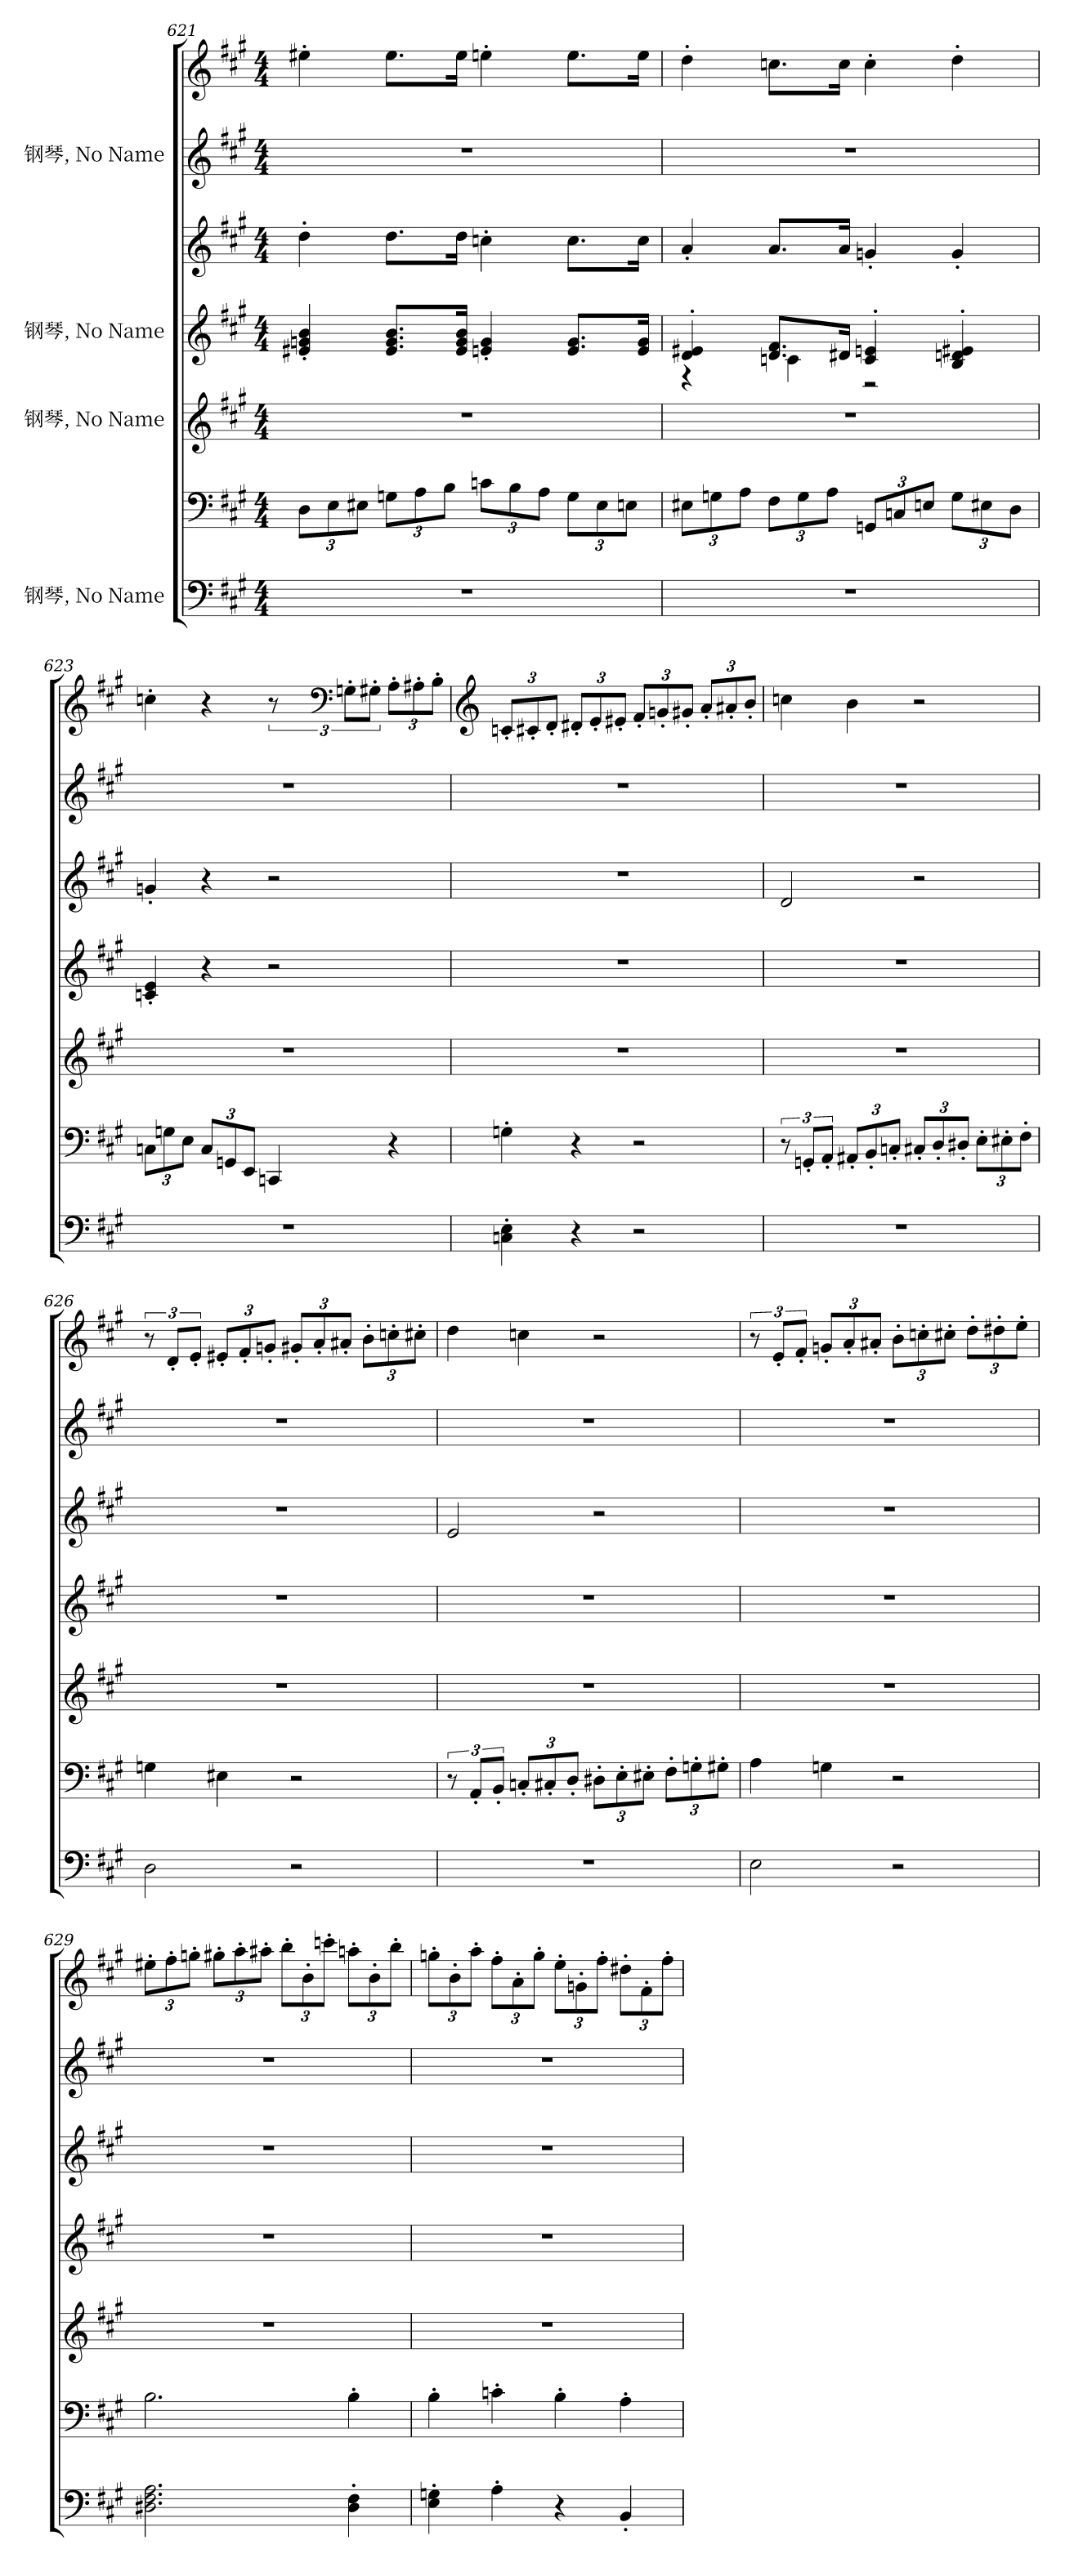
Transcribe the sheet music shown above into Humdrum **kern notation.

**kern	**kern	**kern	**kern	**kern	**kern	**kern
*part4	*part4	*part3	*part2	*part2	*part1	*part1
*staff7	*staff6	*staff5	*staff4	*staff3	*staff2	*staff1
*I"钢琴, No Name	*	*I"钢琴, No Name	*I"钢琴, No Name	*	*I"钢琴, No Name	*
!!LO:PB:g=z
*clefF4	*clefF4	*clefG2	*clefG2	*clefG2	*clefG2	*clefG2
*k[f#c#g#]	*k[f#c#g#]	*k[f#c#g#]	*k[f#c#g#]	*k[f#c#g#]	*k[f#c#g#]	*k[f#c#g#]
*M4/4	*M4/4	*M4/4	*M4/4	*M4/4	*M4/4	*M4/4
*MM136	*MM136	*MM136	*MM136	*MM136	*MM136	*MM136
*	*Xbrackettup	*	*	*	*	*
=621	=621	=621	=621	=621	=621	=621
1r	12D\L	1r	4e#X/' 4gn/' 4b/'	4dd'\	1r	4ee#X'\
.	12E\	.	.	.	.	.
.	12E#X\J	.	.	.	.	.
.	12Gn\L	.	8.e#/ 8.g/ 8.b/L	8.dd\L	.	8.ee#\L
.	12A\	.	.	.	.	.
.	12B\J	.	.	.	.	.
.	.	.	16e#/ 16g/ 16b/Jk	16dd\Jk	.	16ee#\Jk
.	12cn\L	.	4en/' 4g/'	4ccn'\	.	4een'\
.	12B\	.	.	.	.	.
.	12A\J	.	.	.	.	.
.	12G\L	.	8.e/ 8.g/L	8.cc\L	.	8.ee\L
.	12E#\	.	.	.	.	.
.	12En\J	.	.	.	.	.
.	.	.	16e/ 16g/Jk	16cc\Jk	.	16ee\Jk
=622	=622	=622	=622	=622	=622	=622
*	*	*	*^	*	*	*
1r	12E#X\L	1r	4d/' 4e#X/'	4r	4a'/	1r	4dd'\
.	12Gn\	.	.	.	.	.	.
.	12A\J	.	.	.	.	.	.
.	12F#\L	.	8.d/ 8.f#/L	4cn\	8.a/L	.	8.ccn\L
.	12G\	.	.	.	.	.	.
.	12A\J	.	.	.	.	.	.
.	.	.	16d#X/Jk	.	16a/Jk	.	16cc\Jk
.	12GGn/L	.	4c/' 4en/'	2r	4gn'/	.	4cc'\
.	12Cn/	.	.	.	.	.	.
.	12En/J	.	.	.	.	.	.
.	12G\L	.	4B/' 4dn/' 4e#X/'	.	4g'/	.	4dd'\
.	12E#X\	.	.	.	.	.	.
.	12D\J	.	.	.	.	.	.
*	*	*	*v	*v	*	*	*
!!LO:PB:g=z
=623	=623	=623	=623	=623	=623	=623
1r	12Cn\L	1r	4cn/' 4e/'	4gn'/	1r	4ccn'\
.	12Gn\	.	.	.	.	.
.	12E\J	.	.	.	.	.
.	12C/L	.	4r	4r	.	4r
.	12GGn/	.	.	.	.	.
.	12EE/J	.	.	.	.	.
*	*	*	*	*	*	*MM130
.	4CCn/	.	2r	2r	.	12r
*	*	*	*	*	*	*clefF4
.	.	.	.	.	.	12Gn'\L
.	.	.	.	.	.	12G#X'\J
*	*	*	*	*	*	*Xbrackettup
.	4r	.	.	.	.	12A'\L
.	.	.	.	.	.	12A#X'\
.	.	.	.	.	.	12B'\J
=624	=624	=624	=624	=624	=624	=624
*	*	*	*	*	*	*clefG2
4Cn\' 4E\'	4Gn'\	1r	1r	1r	1r	12cn'/L
.	.	.	.	.	.	12c#X'/
.	.	.	.	.	.	12d'/J
4r	4r	.	.	.	.	12d#X'/L
.	.	.	.	.	.	12e'/
.	.	.	.	.	.	12e#X'/J
2r	2r	.	.	.	.	12f#'/L
.	.	.	.	.	.	12gn'/
.	.	.	.	.	.	12g#X'/J
.	.	.	.	.	.	12a'/L
.	.	.	.	.	.	12a#X'/
.	.	.	.	.	.	12b'/J
!!LO:PB:g=z
=625	=625	=625	=625	=625	=625	=625
*	*brackettup	*	*	*	*	*
1r	12r	1r	1r	2d/	1r	4ccn\
.	12GGn'/L	.	.	.	.	.
.	12AA'/J	.	.	.	.	.
*	*Xbrackettup	*	*	*	*	*
.	12AA#X'/L	.	.	.	.	4b\
.	12BB'/	.	.	.	.	.
.	12Cn'/J	.	.	.	.	.
.	12C#X'/L	.	.	2r	.	2r
.	12D'/	.	.	.	.	.
.	12D#X'/J	.	.	.	.	.
.	12E'\L	.	.	.	.	.
.	12E#X'\	.	.	.	.	.
.	12F#'\J	.	.	.	.	.
=626	=626	=626	=626	=626	=626	=626
*	*	*	*	*	*	*brackettup
2D\	4Gn\	1r	1r	1r	1r	12r
.	.	.	.	.	.	12d'/L
.	.	.	.	.	.	12e'/J
*	*	*	*	*	*	*Xbrackettup
.	4E#X\	.	.	.	.	12e#X'/L
.	.	.	.	.	.	12f#'/
.	.	.	.	.	.	12gn'/J
2r	2r	.	.	.	.	12g#X'/L
.	.	.	.	.	.	12a'/
.	.	.	.	.	.	12a#X'/J
.	.	.	.	.	.	12b'\L
.	.	.	.	.	.	12ccn'\
.	.	.	.	.	.	12cc#X'\J
!!LO:PB:g=z
=627	=627	=627	=627	=627	=627	=627
*	*brackettup	*	*	*	*	*
1r	12r	1r	1r	2e/	1r	4dd\
.	12AA'/L	.	.	.	.	.
.	12BB'/J	.	.	.	.	.
*	*Xbrackettup	*	*	*	*	*
.	12Cn'/L	.	.	.	.	4ccn\
.	12C#X'/	.	.	.	.	.
.	12D'/J	.	.	.	.	.
.	12D#X'\L	.	.	2r	.	2r
.	12E'\	.	.	.	.	.
.	12E#X'\J	.	.	.	.	.
.	12F#'\L	.	.	.	.	.
.	12Gn'\	.	.	.	.	.
.	12G#X'\J	.	.	.	.	.
=628	=628	=628	=628	=628	=628	=628
*	*	*	*	*	*	*brackettup
2E\	4A\	1r	1r	1r	1r	12r
.	.	.	.	.	.	12e'/L
.	.	.	.	.	.	12f#'/J
*	*	*	*	*	*	*Xbrackettup
.	4Gn\	.	.	.	.	12gn'/L
.	.	.	.	.	.	12a'/
.	.	.	.	.	.	12a#X'/J
2r	2r	.	.	.	.	12b'\L
.	.	.	.	.	.	12ccn'\
.	.	.	.	.	.	12cc#X'\J
.	.	.	.	.	.	12dd'\L
.	.	.	.	.	.	12dd#X'\
.	.	.	.	.	.	12ee'\J
!!LO:PB:g=z
=629	=629	=629	=629	=629	=629	=629
2.D#X\ 2.F#\ 2.A\	2.B\	1r	1r	1r	1r	12ee#X'\L
.	.	.	.	.	.	12ff#'\
.	.	.	.	.	.	12ggn'\J
.	.	.	.	.	.	12gg#X'\L
.	.	.	.	.	.	12aa'\
.	.	.	.	.	.	12aa#X'\J
.	.	.	.	.	.	12bb'\L
.	.	.	.	.	.	12b'\
.	.	.	.	.	.	12cccn'\J
4D#\' 4F#\'	4B'\	.	.	.	.	12aan'\L
.	.	.	.	.	.	12b'\
.	.	.	.	.	.	12bb'\J
=630	=630	=630	=630	=630	=630	=630
4E\' 4Gn\'	4B'\	1r	1r	1r	1r	12ggn'\L
.	.	.	.	.	.	12b'\
.	.	.	.	.	.	12aa'\J
4A'\	4cn'\	.	.	.	.	12ff#'\L
.	.	.	.	.	.	12a'\
.	.	.	.	.	.	12gg'\J
4r	4B'\	.	.	.	.	12ee'\L
.	.	.	.	.	.	12gn'\
.	.	.	.	.	.	12ff#'\J
4BB'/	4A'\	.	.	.	.	12dd#X'\L
.	.	.	.	.	.	12f#'\
.	.	.	.	.	.	12ff#'\J
=	=	=	=	=	=	=
*-	*-	*-	*-	*-	*-	*-
